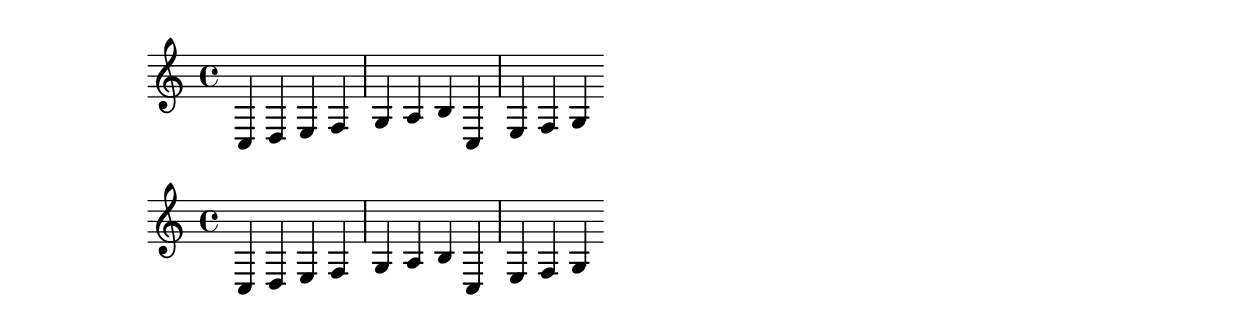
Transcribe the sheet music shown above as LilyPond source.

%{
Welcome to LilyPond
===================

Congratulations, LilyPond has been installed successfully.

Now to take it for the first test run.

  1. Save this LilyPond file on your desktop with the name "test.ly".

  2. Pick it up from the desktop with your mouse pointer, drag and drop
     it onto the LilyPond icon.

  3. LilyPond automatically produces a PDF file from the musical scale
     below.

  4. To print or view the result, click on the newly produced file
     called

        test.pdf

  5. If you see a piece of music with a scale, LilyPond is working properly.

Next, you'll want to get started on your own scores.  To do this you'll 
  need to learn about using LilyPond.

LilyPond's interface is text-based, rather than graphical. Please visit the
  help page at http://lilypond.org/introduction.html.  This will
  point you to a quick tutorial and extensive documentation.

Good luck with LilyPond!  Happy engraving.

%}

% \version "2.20.0"  % necessary for upgrading to future LilyPond versions.

% \header{
%   title = "A scale in LilyPond"
%   subtitle = "Tach auch"
% }

% \relative 
{
  c d e f g a b c e f g
}
{
  c d e f g a b c e f g
}
